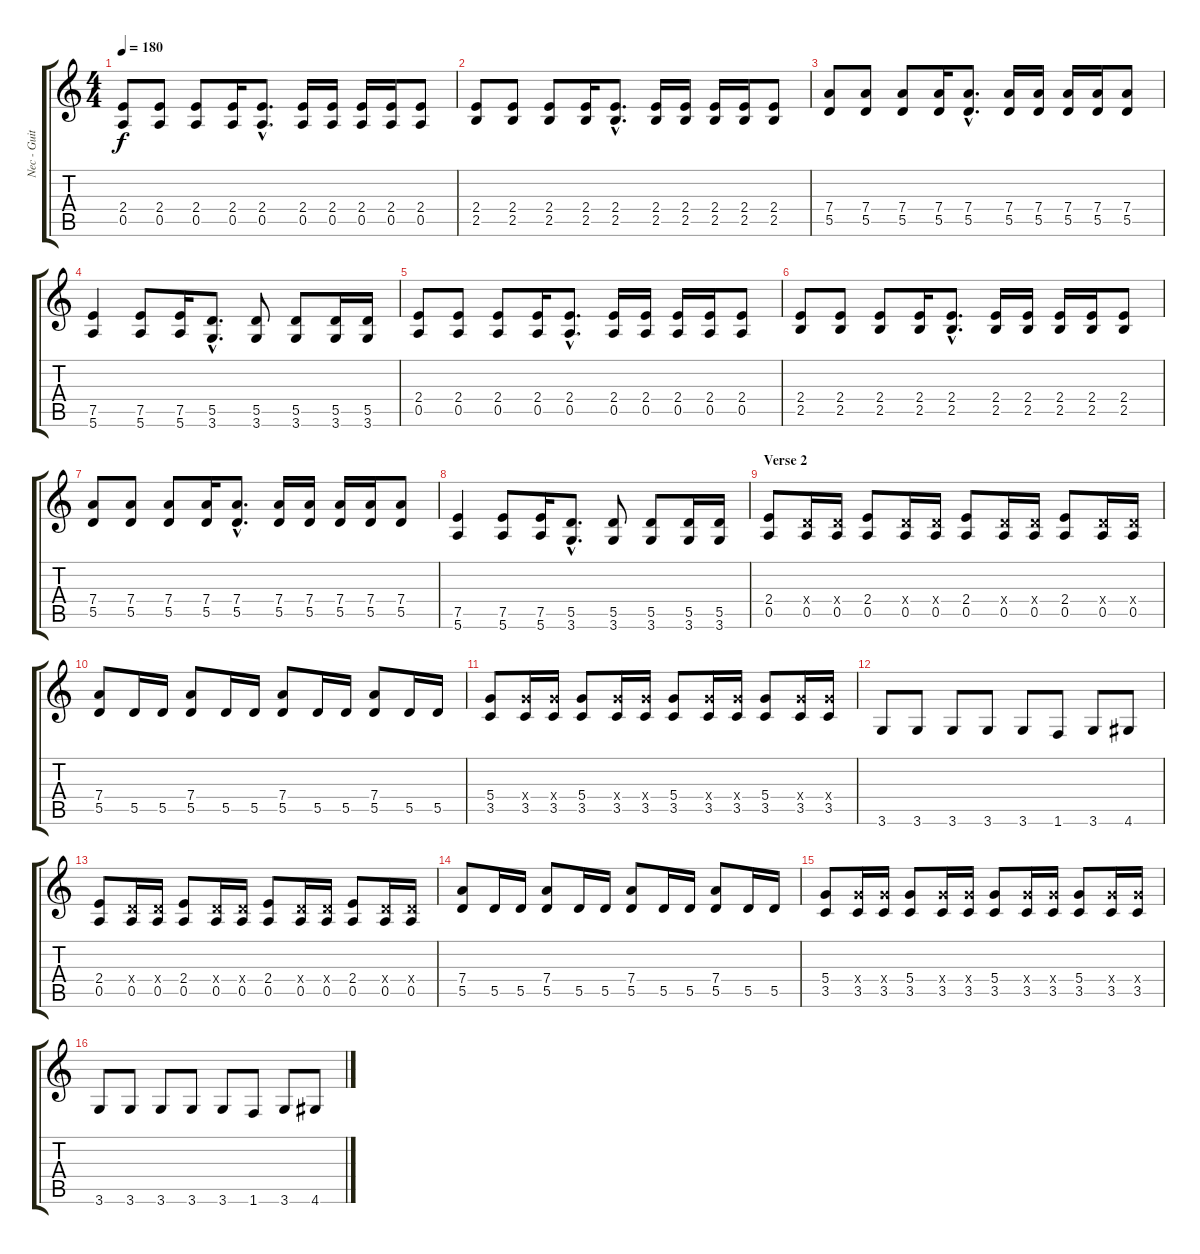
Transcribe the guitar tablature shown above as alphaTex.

\track ("Nec - Guitars" "Nec - Guit") {instrument distortionguitar}
\staff {score tabs}
\tuning (E4 B3 G3 D3 A2 E2) {hide}
\ts (4 4)
\tempo 180
\clef g2
\ks c
(2.4 0.5).8{dy f} (2.4 0.5).8 (2.4 0.5).8 (2.4 0.5).16 (2.4{hac} 0.5{hac}).8{d} (2.4 0.5).16 (2.4 0.5).16 (2.4 0.5).16 (2.4 0.5).16 (2.4 0.5).8 |
(2.4 2.5).8 (2.4 2.5).8 (2.4 2.5).8 (2.4 2.5).16 (2.4{hac} 2.5{hac}).8{d} (2.4 2.5).16 (2.4 2.5).16 (2.4 2.5).16 (2.4 2.5).16 (2.4 2.5).8 |
(7.4 5.5).8 (7.4 5.5).8 (7.4 5.5).8 (7.4 5.5).16 (7.4{hac} 5.5{hac}).8{d} (7.4 5.5).16 (7.4 5.5).16 (7.4 5.5).16 (7.4 5.5).16 (7.4 5.5).8 |
(7.5 5.6).4 (7.5 5.6).8 (7.5 5.6).16 (5.5{hac} 3.6{hac}).8{d} (5.5 3.6).8 (5.5 3.6).8 (5.5 3.6).16 (5.5 3.6).16 |
(2.4 0.5).8 (2.4 0.5).8 (2.4 0.5).8 (2.4 0.5).16 (2.4{hac} 0.5{hac}).8{d} (2.4 0.5).16 (2.4 0.5).16 (2.4 0.5).16 (2.4 0.5).16 (2.4 0.5).8 |
(2.4 2.5).8 (2.4 2.5).8 (2.4 2.5).8 (2.4 2.5).16 (2.4{hac} 2.5{hac}).8{d} (2.4 2.5).16 (2.4 2.5).16 (2.4 2.5).16 (2.4 2.5).16 (2.4 2.5).8 |
(7.4 5.5).8 (7.4 5.5).8 (7.4 5.5).8 (7.4 5.5).16 (7.4{hac} 5.5{hac}).8{d} (7.4 5.5).16 (7.4 5.5).16 (7.4 5.5).16 (7.4 5.5).16 (7.4 5.5).8 |
(7.5 5.6).4 (7.5 5.6).8 (7.5 5.6).16 (5.5{hac} 3.6{hac}).8{d} (5.5 3.6).8 (5.5 3.6).8 (5.5 3.6).16 (5.5 3.6).16 |
\section ("" "Verse 2")
(2.4 0.5).8 (0.4{x} 0.5).16 (0.4{x} 0.5).16 (2.4 0.5).8 (0.4{x} 0.5).16 (0.4{x} 0.5).16 (2.4 0.5).8 (0.4{x} 0.5).16 (0.4{x} 0.5).16 (2.4 0.5).8 (0.4{x} 0.5).16 (0.4{x} 0.5).16 |
(7.4 5.5).8 5.5.16 5.5.16 (7.4 5.5).8 5.5.16 5.5.16 (7.4 5.5).8 5.5.16 5.5.16 (7.4 5.5).8 5.5.16 5.5.16 |
(5.4 3.5).8 (5.4{x} 3.5).16 (5.4{x} 3.5).16 (5.4 3.5).8 (5.4{x} 3.5).16 (5.4{x} 3.5).16 (5.4 3.5).8 (5.4{x} 3.5).16 (5.4{x} 3.5).16 (5.4 3.5).8 (5.4{x} 3.5).16 (5.4{x} 3.5).16 |
3.6.8 3.6.8 3.6.8 3.6.8 3.6.8 1.6.8 3.6.8 4.6.8 |
(2.4 0.5).8 (0.4{x} 0.5).16 (0.4{x} 0.5).16 (2.4 0.5).8 (0.4{x} 0.5).16 (0.4{x} 0.5).16 (2.4 0.5).8 (0.4{x} 0.5).16 (0.4{x} 0.5).16 (2.4 0.5).8 (0.4{x} 0.5).16 (0.4{x} 0.5).16 |
(7.4 5.5).8 5.5.16 5.5.16 (7.4 5.5).8 5.5.16 5.5.16 (7.4 5.5).8 5.5.16 5.5.16 (7.4 5.5).8 5.5.16 5.5.16 |
(5.4 3.5).8 (5.4{x} 3.5).16 (5.4{x} 3.5).16 (5.4 3.5).8 (5.4{x} 3.5).16 (5.4{x} 3.5).16 (5.4 3.5).8 (5.4{x} 3.5).16 (5.4{x} 3.5).16 (5.4 3.5).8 (5.4{x} 3.5).16 (5.4{x} 3.5).16 |
3.6.8 3.6.8 3.6.8 3.6.8 3.6.8 1.6.8 3.6.8 4.6.8
